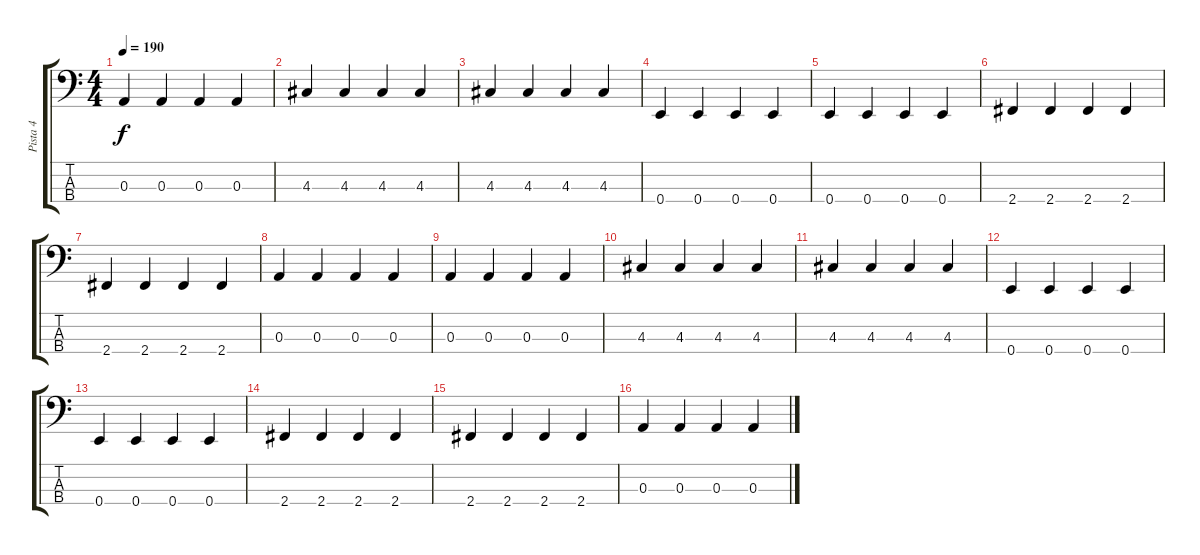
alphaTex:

\track ("Pista 4" "Pista 4") {instrument electricbassfinger}
\staff {score tabs}
\tuning (G2 D2 A1 E1) {hide}
\ts (4 4)
\tempo 190
\clef f4
\ks c
0.3.4{dy f} 0.3.4 0.3.4 0.3.4 |
4.3.4 4.3.4 4.3.4 4.3.4 |
4.3.4 4.3.4 4.3.4 4.3.4 |
0.4.4 0.4.4 0.4.4 0.4.4 |
0.4.4 0.4.4 0.4.4 0.4.4 |
2.4.4 2.4.4 2.4.4 2.4.4 |
2.4.4 2.4.4 2.4.4 2.4.4 |
0.3.4 0.3.4 0.3.4 0.3.4 |
0.3.4 0.3.4 0.3.4 0.3.4 |
4.3.4 4.3.4 4.3.4 4.3.4 |
4.3.4 4.3.4 4.3.4 4.3.4 |
0.4.4 0.4.4 0.4.4 0.4.4 |
0.4.4 0.4.4 0.4.4 0.4.4 |
2.4.4 2.4.4 2.4.4 2.4.4 |
2.4.4 2.4.4 2.4.4 2.4.4 |
0.3.4 0.3.4 0.3.4 0.3.4
